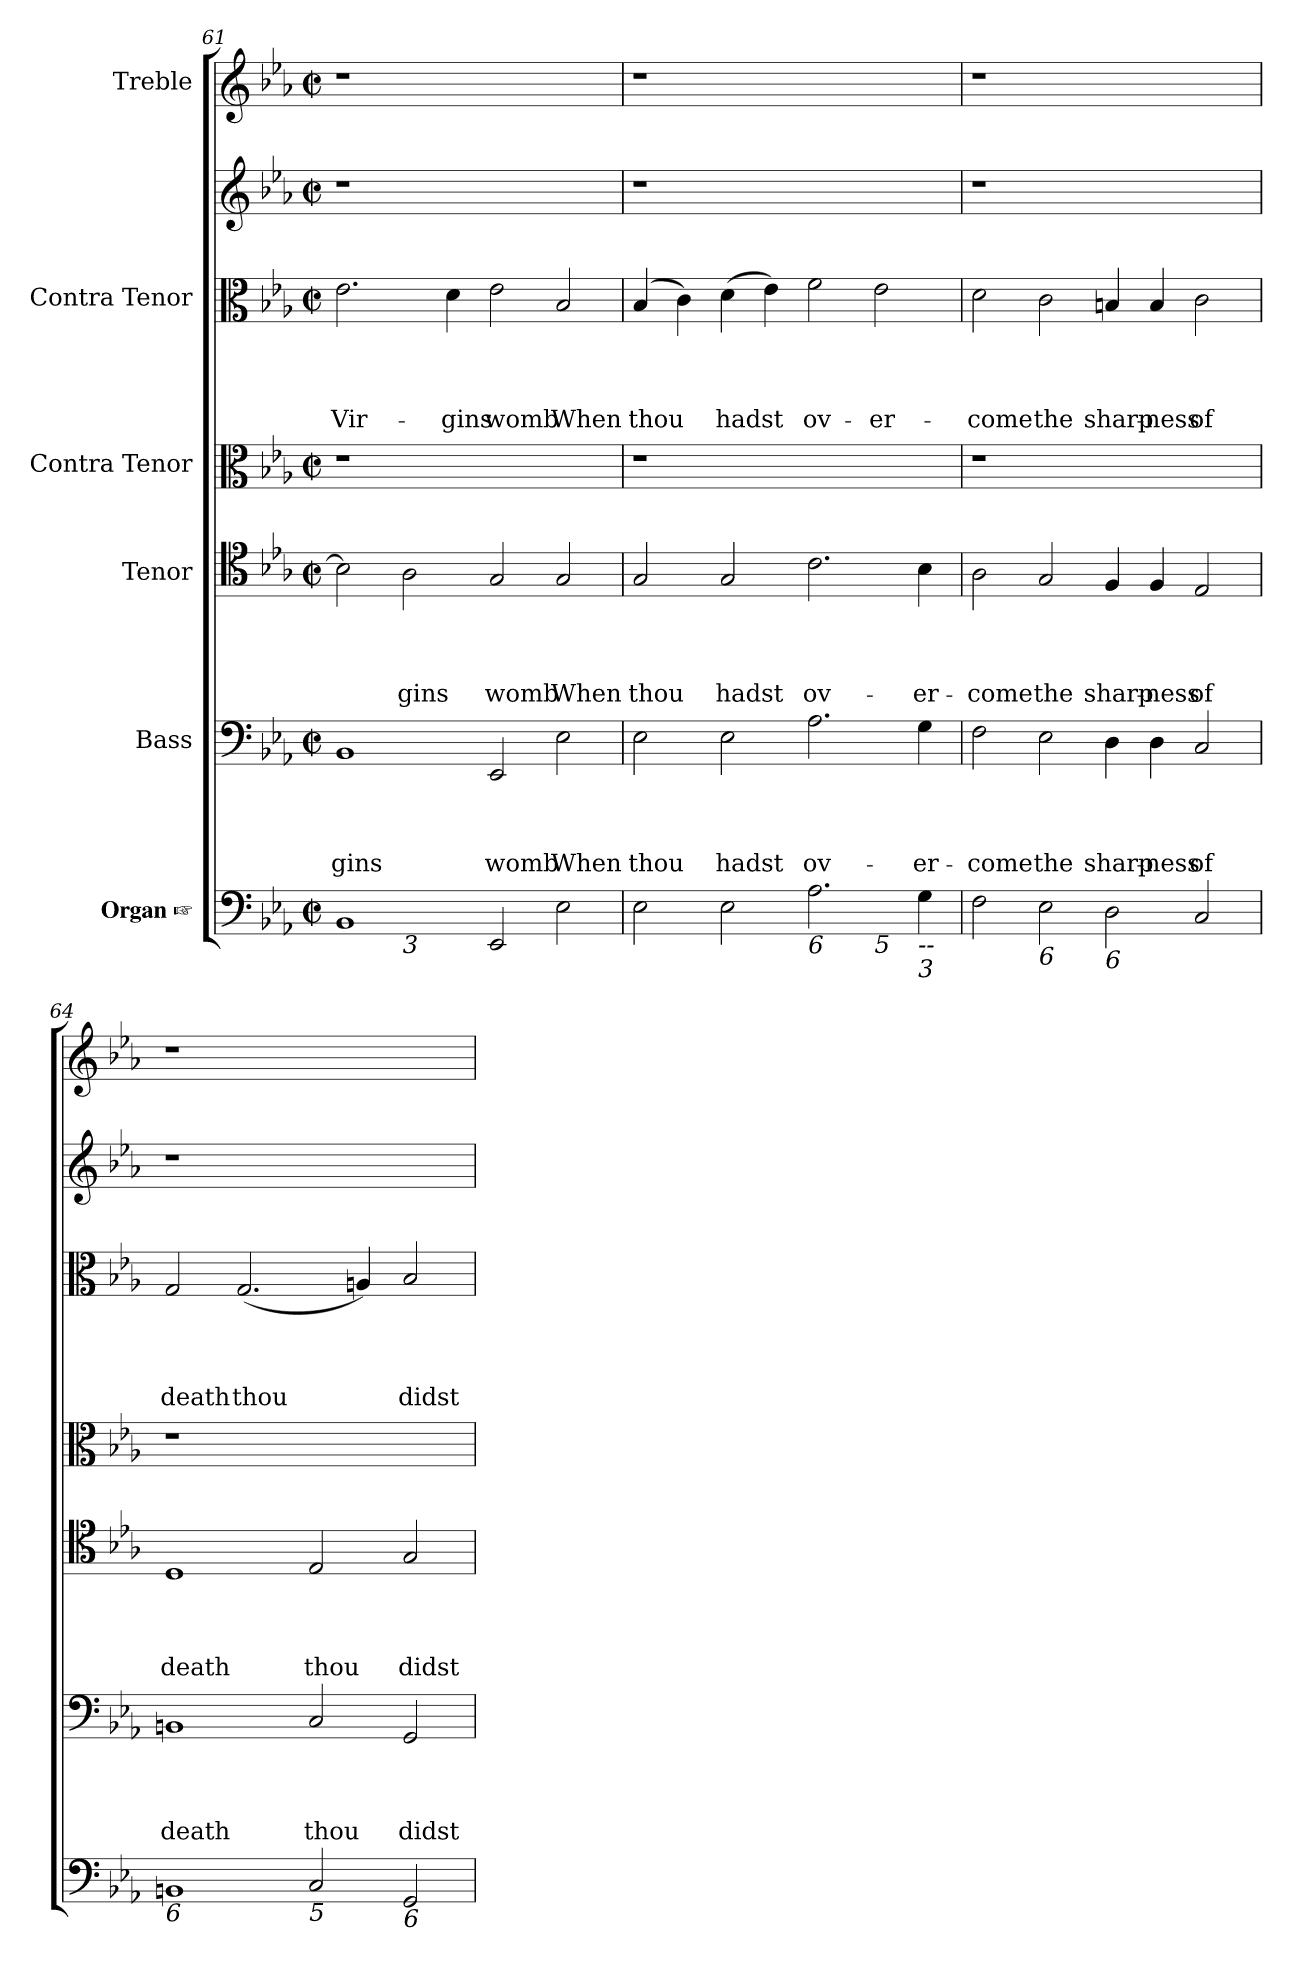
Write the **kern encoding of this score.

**kern	**kern	**text	**text	**text	**text	**kern	**text	**text	**text	**text	**kern	**kern	**text	**text	**text	**text	**kern	**kern
*part7	*part6	*part6	*part6	*part6	*part6	*part5	*part5	*part5	*part5	*part5	*part4	*part3	*part3	*part3	*part3	*part3	*part2	*part1
*staff7	*staff6	*staff6	*staff6	*staff6	*staff6	*staff5	*staff5	*staff5	*staff5	*staff5	*staff4	*staff3	*staff3	*staff3	*staff3	*staff3	*staff2	*staff1
*I"Organ     ☞	*I"Bass	*	*	*	*	*I"Tenor	*	*	*	*	*I"Contra Tenor	*I"Contra Tenor	*	*	*	*	*	*I"Treble
*clefF4	*clefF4	*	*	*	*	*clefC4	*	*	*	*	*clefC3	*clefC3	*	*	*	*	*clefG2	*clefG2
*k[b-e-a-]	*k[b-e-a-]	*	*	*	*	*k[b-e-a-]	*	*	*	*	*k[b-e-a-]	*k[b-e-a-]	*	*	*	*	*k[b-e-a-]	*k[b-e-a-]
*E-:	*E-:	*	*	*	*	*E-:	*	*	*	*	*E-:	*E-:	*	*	*	*	*E-:	*E-:
*M2/2	*M2/2	*	*	*	*	*M2/2	*	*	*	*	*M2/2	*M2/2	*	*	*	*	*M2/2	*M2/2
*met(c|)	*met(c|)	*	*	*	*	*met(c|)	*	*	*	*	*met(c|)	*met(c|)	*	*	*	*	*met(c|)	*met(c|)
=61	=61	=61	=61	=61	=61	=61	=61	=61	=61	=61	=61	=61	=61	=61	=61	=61	=61	=61
!LO:TX:b:i:t=4	!	!	!	!	!	!	!	!	!	!	!	!	!	!	!	!	!	!
!	!	!	!	!	!LO:LY:b	!	!	!	!	!	!	!	!	!	!	!LO:LY:b	!	!
*^	*	*	*	*	*	*	*	*	*	*	*	*	*	*	*	*	*	*
1BB-	2ryy	1BB-	.	.	.	-gins	2B-\]	.	.	.	.	1r	2.e-\	.	.	.	Vir-	1r	1r
!	!LO:TX:b:i:t=3	!	!	!	!	!	!	!	!	!	!	!	!	!	!	!	!	!	!
!	!	!	!	!	!	!	!	!	!	!	!LO:LY:b	!	!	!	!	!	!	!	!
.	1.ryy	.	.	.	.	.	2A-\	.	.	.	-gins	.	.	.	.	.	.	.	.
!	!	!	!	!	!	!	!	!	!	!	!	!	!	!	!	!	!LO:LY:b	!	!
.	.	.	.	.	.	.	.	.	.	.	.	.	4d\	.	.	.	-gins	.	.
!	!	!	!	!	!	!LO:LY:b	!	!	!	!	!LO:LY:b	!	!	!	!	!	!LO:LY:b	!	!
2EE-/	.	2EE-/	.	.	.	womb	2G/	.	.	.	womb	1ryy	2e-\	.	.	.	womb	1ryy	1ryy
!	!	!	!	!	!	!LO:LY:b	!	!	!	!	!LO:LY:b	!	!	!	!	!	!LO:LY:b	!	!
2E-\	.	2E-\	.	.	.	When	2G/	.	.	.	When	.	2B-/	.	.	.	When	.	.
!!LO:LB:g=z
=62	=62	=62	=62	=62	=62	=62	=62	=62	=62	=62	=62	=62	=62	=62	=62	=62	=62	=62	=62
!	!	!	!	!	!	!LO:LY:b	!	!	!	!	!LO:LY:b	!	!	!	!	!	!LO:LY:b	!	!
2E-\	1.ryy	2E-\	.	.	.	thou	2G/	.	.	.	thou	1r	(4B-/	.	.	.	thou	1r	1r
.	.	.	.	.	.	.	.	.	.	.	.	.	4c\)	.	.	.	.	.	.
!	!	!	!	!	!	!LO:LY:b	!	!	!	!	!LO:LY:b	!	!	!	!	!	!LO:LY:b	!	!
2E-\	.	2E-\	.	.	.	hadst	2G/	.	.	.	hadst	.	(>4d\	.	.	.	hadst	.	.
.	.	.	.	.	.	.	.	.	.	.	.	.	4e-\)	.	.	.	.	.	.
!LO:TX:b:i:t=6	!	!	!	!	!	!	!	!	!	!	!	!	!	!	!	!	!	!	!
!	!	!	!	!	!	!LO:LY:b	!	!	!	!	!LO:LY:b	!	!	!	!	!	!LO:LY:b	!	!
2.A-\	.	2.A-\	.	.	.	ov-	2.c\	.	.	.	ov-	1ryy	2f\	.	.	.	ov-	1ryy	1ryy
!	!LO:TX:b:i:t=5	!	!	!	!	!	!	!	!	!	!	!	!	!	!	!	!	!	!
!	!	!	!	!	!	!	!	!	!	!	!	!	!	!	!	!	!LO:LY:b	!	!
.	2ryy	.	.	.	.	.	.	.	.	.	.	.	2e-\	.	.	.	-er-	.	.
!LO:TX:b:i:t=--	!	!	!	!	!	!	!	!	!	!	!	!	!	!	!	!	!	!	!
!LO:TX:b:i:t=3	!	!	!	!	!	!	!	!	!	!	!	!	!	!	!	!	!	!	!
!	!	!	!	!	!	!LO:LY:b	!	!	!	!	!LO:LY:b	!	!	!	!	!	!	!	!
4G\	.	4G\	.	.	.	-er-	4B-\	.	.	.	-er-	.	.	.	.	.	.	.	.
=63	=63	=63	=63	=63	=63	=63	=63	=63	=63	=63	=63	=63	=63	=63	=63	=63	=63	=63	=63
!LO:TX:b:i:t=6	!	!	!	!	!	!	!	!	!	!	!	!	!	!	!	!	!	!	!
!	!	!	!	!	!	!LO:LY:b	!	!	!	!	!LO:LY:b	!	!	!	!	!	!LO:LY:b	!	!
*v	*v	*	*	*	*	*	*	*	*	*	*	*	*	*	*	*	*	*	*
2F\	2F\	.	.	.	-come	2A-\	.	.	.	-come	1r	2d\	.	.	.	-come	1r	1r
!LO:TX:b:i:t=6	!	!	!	!	!	!	!	!	!	!	!	!	!	!	!	!	!	!
!	!	!	!	!	!LO:LY:b	!	!	!	!	!LO:LY:b	!	!	!	!	!	!LO:LY:b	!	!
2E-\	2E-\	.	.	.	the	2G/	.	.	.	the	.	2c\	.	.	.	the	.	.
!LO:TX:b:i:t=6	!	!	!	!	!	!	!	!	!	!	!	!	!	!	!	!	!	!
!	!	!	!	!	!LO:LY:b	!	!	!	!	!LO:LY:b	!	!	!	!	!	!LO:LY:b	!	!
2D\	4D\	.	.	.	sharp-	4F/	.	.	.	sharp-	1ryy	4Bn/	.	.	.	sharp-	1ryy	1ryy
!	!	!	!	!	!LO:LY:b	!	!	!	!	!LO:LY:b	!	!	!	!	!	!LO:LY:b	!	!
.	4D\	.	.	.	-ness	4F/	.	.	.	-ness	.	4B/	.	.	.	-ness	.	.
!	!	!	!	!	!LO:LY:b	!	!	!	!	!LO:LY:b	!	!	!	!	!	!LO:LY:b	!	!
2C/	2C/	.	.	.	of	2E-/	.	.	.	of	.	2c\	.	.	.	of	.	.
=64	=64	=64	=64	=64	=64	=64	=64	=64	=64	=64	=64	=64	=64	=64	=64	=64	=64	=64
!LO:TX:b:i:t=6	!	!	!	!	!	!	!	!	!	!	!	!	!	!	!	!	!	!
!	!	!	!	!	!LO:LY:b	!	!	!	!	!LO:LY:b	!	!	!	!	!	!LO:LY:b	!	!
1BBn	1BBn	.	.	.	death	1D	.	.	.	death	1r	2G/	.	.	.	death	1r	1r
!	!	!	!	!	!	!	!	!	!	!	!	!	!	!	!	!LO:LY:b	!	!
.	.	.	.	.	.	.	.	.	.	.	.	(<2.G/	.	.	.	thou	.	.
!LO:TX:b:i:t=5	!	!	!	!	!	!	!	!	!	!	!	!	!	!	!	!	!	!
!	!	!	!	!	!LO:LY:b	!	!	!	!	!LO:LY:b	!	!	!	!	!	!	!	!
2C/	2C/	.	.	.	thou	2E-/	.	.	.	thou	1ryy	.	.	.	.	.	1ryy	1ryy
.	.	.	.	.	.	.	.	.	.	.	.	4An/)	.	.	.	.	.	.
!LO:TX:b:i:t=6	!	!	!	!	!	!	!	!	!	!	!	!	!	!	!	!	!	!
!	!	!	!	!	!LO:LY:b	!	!	!	!	!LO:LY:b	!	!	!	!	!	!LO:LY:b	!	!
2GG/	2GG/	.	.	.	didst	2G/	.	.	.	didst	.	2B-/	.	.	.	didst	.	.
=	=	=	=	=	=	=	=	=	=	=	=	=	=	=	=	=	=	=
*-	*-	*-	*-	*-	*-	*-	*-	*-	*-	*-	*-	*-	*-	*-	*-	*-	*-	*-
